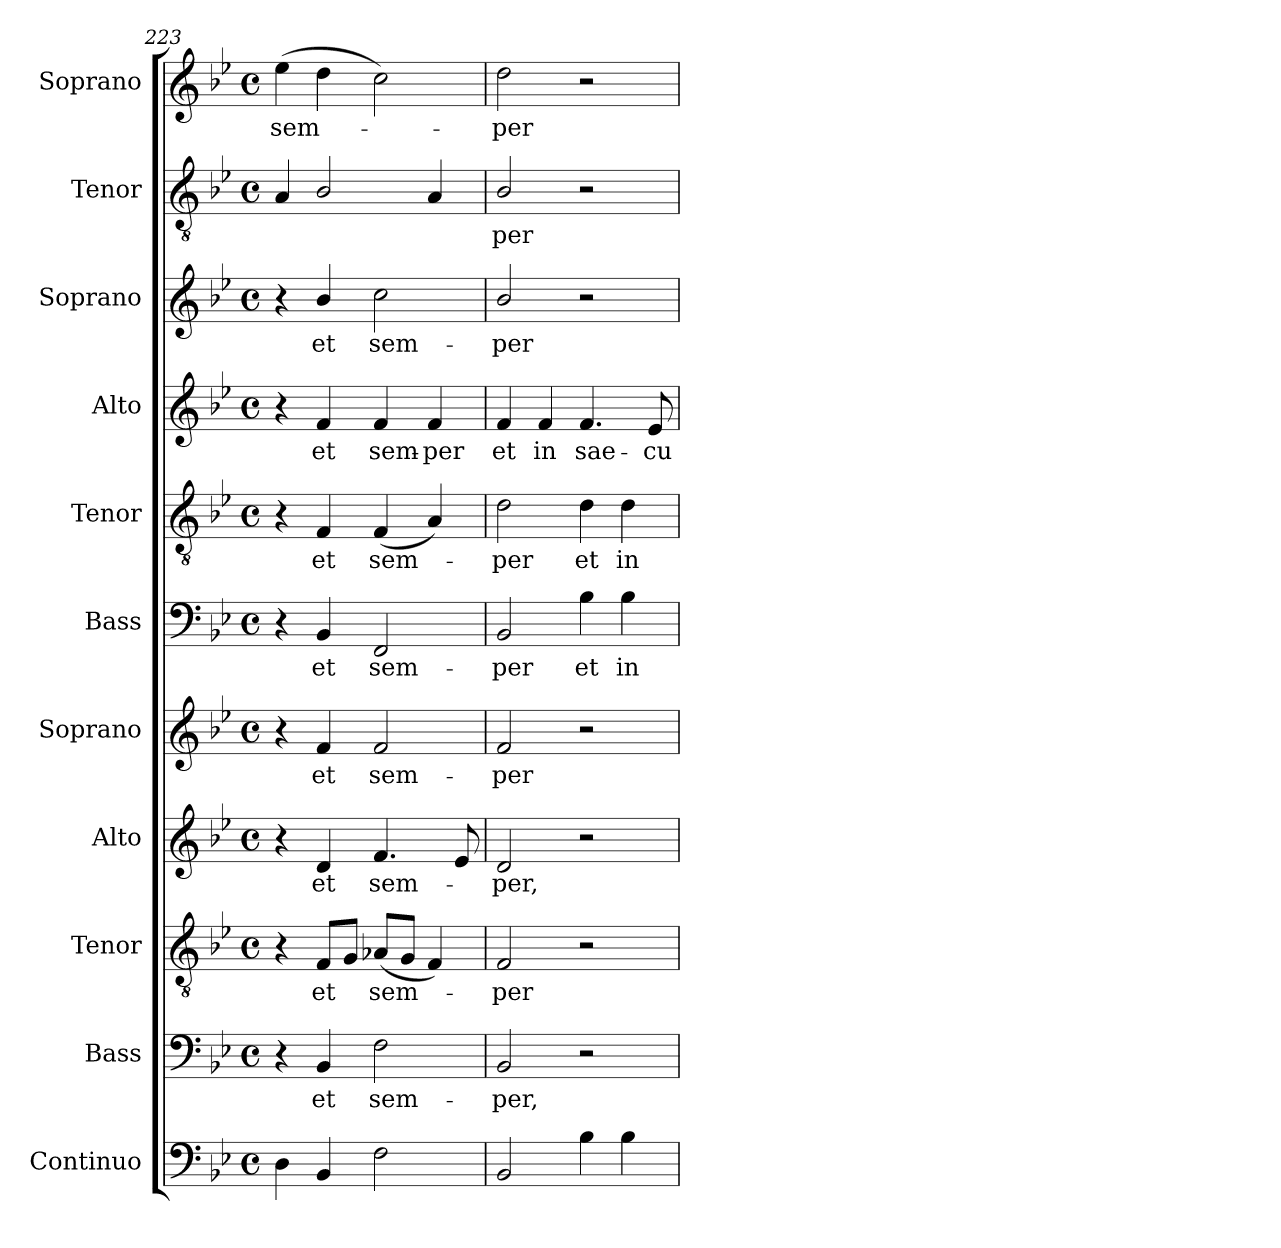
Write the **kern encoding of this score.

**kern	**kern	**text	**kern	**text	**kern	**text	**kern	**text	**kern	**text	**kern	**text	**kern	**text	**kern	**text	**kern	**text	**kern	**text
*part11	*part10	*part10	*part9	*part9	*part8	*part8	*part7	*part7	*part6	*part6	*part5	*part5	*part4	*part4	*part3	*part3	*part2	*part2	*part1	*part1
*staff11	*staff10	*staff10	*staff9	*staff9	*staff8	*staff8	*staff7	*staff7	*staff6	*staff6	*staff5	*staff5	*staff4	*staff4	*staff3	*staff3	*staff2	*staff2	*staff1	*staff1
*I"Continuo	*I"Bass	*	*I"Tenor	*	*I"Alto	*	*I"Soprano	*	*I"Bass	*	*I"Tenor	*	*I"Alto	*	*I"Soprano	*	*I"Tenor	*	*I"Soprano	*
*I'Cont.	*I'B.	*	*I'T.	*	*I'A.	*	*I'S.	*	*I'B.	*	*I'T.	*	*I'A.	*	*I'S.	*	*I'T.	*	*I'S.	*
*clefF4	*clefF4	*	*clefGv2	*	*clefG2	*	*clefG2	*	*clefF4	*	*clefGv2	*	*clefG2	*	*clefG2	*	*clefGv2	*	*clefG2	*
*	*	*	*ITrd7c12	*	*	*	*	*	*	*	*ITrd7c12	*	*	*	*	*	*ITrd7c12	*	*	*
*k[b-e-]	*k[b-e-]	*	*k[b-e-]	*	*k[b-e-]	*	*k[b-e-]	*	*k[b-e-]	*	*k[b-e-]	*	*k[b-e-]	*	*k[b-e-]	*	*k[b-e-]	*	*k[b-e-]	*
*B-:	*B-:	*	*B-:	*	*B-:	*	*B-:	*	*B-:	*	*B-:	*	*B-:	*	*B-:	*	*B-:	*	*B-:	*
*M4/4	*M4/4	*	*M4/4	*	*M4/4	*	*M4/4	*	*M4/4	*	*M4/4	*	*M4/4	*	*M4/4	*	*M4/4	*	*M4/4	*
*met(c)	*met(c)	*	*met(c)	*	*met(c)	*	*met(c)	*	*met(c)	*	*met(c)	*	*met(c)	*	*met(c)	*	*met(c)	*	*met(c)	*
=223	=223	=223	=223	=223	=223	=223	=223	=223	=223	=223	=223	=223	=223	=223	=223	=223	=223	=223	=223	=223
!	!	!	!	!	!	!	!	!	!	!	!	!	!	!	!	!	!	!	!	!LO:LY:b:color=#000000
4Di\	4r	.	4r	.	4r	.	4r	.	4r	.	4r	.	4r	.	4r	.	4AAi/	.	(4ee-i\	sem-
!	!	!LO:LY:b:color=#000000	!	!	!	!	!	!	!	!	!	!	!	!	!	!	!	!	!	!
!	!	!	!	!LO:LY:b:color=#000000	!	!	!	!	!	!	!	!	!	!	!	!	!	!	!	!
!	!	!	!	!	!	!LO:LY:b:color=#000000	!	!	!	!	!	!	!	!	!	!	!	!	!	!
!	!	!	!	!	!	!	!	!LO:LY:b:color=#000000	!	!	!	!	!	!	!	!	!	!	!	!
!	!	!	!	!	!	!	!	!	!	!LO:LY:b:color=#000000	!	!	!	!	!	!	!	!	!	!
!	!	!	!	!	!	!	!	!	!	!	!	!LO:LY:b:color=#000000	!	!	!	!	!	!	!	!
!	!	!	!	!	!	!	!	!	!	!	!	!	!	!LO:LY:b:color=#000000	!	!	!	!	!	!
!	!	!	!	!	!	!	!	!	!	!	!	!	!	!	!	!LO:LY:b:color=#000000	!	!	!	!
4BB-i/	4BB-i/	et	8FFi/L	et	4di/	et	4fi/	et	4BB-i/	et	4FFi/	et	4fi/	et	4b-i/	et	2BB-i/	.	4ddi\	.
.	.	.	8GGi/J	.	.	.	.	.	.	.	.	.	.	.	.	.	.	.	.	.
!	!	!LO:LY:b:color=#000000	!	!	!	!	!	!	!	!	!	!	!	!	!	!	!	!	!	!
!	!	!	!	!LO:LY:b:color=#000000	!	!	!	!	!	!	!	!	!	!	!	!	!	!	!	!
!	!	!	!	!	!	!LO:LY:b:color=#000000	!	!	!	!	!	!	!	!	!	!	!	!	!	!
!	!	!	!	!	!	!	!	!LO:LY:b:color=#000000	!	!	!	!	!	!	!	!	!	!	!	!
!	!	!	!	!	!	!	!	!	!	!LO:LY:b:color=#000000	!	!	!	!	!	!	!	!	!	!
!	!	!	!	!	!	!	!	!	!	!	!	!LO:LY:b:color=#000000	!	!	!	!	!	!	!	!
!	!	!	!	!	!	!	!	!	!	!	!	!	!	!LO:LY:b:color=#000000	!	!	!	!	!	!
!	!	!	!	!	!	!	!	!	!	!	!	!	!	!	!	!LO:LY:b:color=#000000	!	!	!	!
2Fi\	2Fi\	sem-	(8AA-Xi/L	sem-	4.fi/	sem-	2fi/	sem-	2FFi/	sem-	(4FFi/	sem-	4fi/	sem-	2cci\	sem-	.	.	2cci\)	.
.	.	.	8GGi/J	.	.	.	.	.	.	.	.	.	.	.	.	.	.	.	.	.
!	!	!	!	!	!	!	!	!	!	!	!	!	!	!LO:LY:b:color=#000000	!	!	!	!	!	!
.	.	.	4FFi/)	.	.	.	.	.	.	.	4AAi/)	.	4fi/	-per	.	.	4AAi/	.	.	.
.	.	.	.	.	8e-i/	.	.	.	.	.	.	.	.	.	.	.	.	.	.	.
=224	=224	=224	=224	=224	=224	=224	=224	=224	=224	=224	=224	=224	=224	=224	=224	=224	=224	=224	=224	=224
!	!	!LO:LY:b:color=#000000	!	!	!	!	!	!	!	!	!	!	!	!	!	!	!	!	!	!
!	!	!	!	!LO:LY:b:color=#000000	!	!	!	!	!	!	!	!	!	!	!	!	!	!	!	!
!	!	!	!	!	!	!LO:LY:b:color=#000000	!	!	!	!	!	!	!	!	!	!	!	!	!	!
!	!	!	!	!	!	!	!	!LO:LY:b:color=#000000	!	!	!	!	!	!	!	!	!	!	!	!
!	!	!	!	!	!	!	!	!	!	!LO:LY:b:color=#000000	!	!	!	!	!	!	!	!	!	!
!	!	!	!	!	!	!	!	!	!	!	!	!LO:LY:b:color=#000000	!	!	!	!	!	!	!	!
!	!	!	!	!	!	!	!	!	!	!	!	!	!	!LO:LY:b:color=#000000	!	!	!	!	!	!
!	!	!	!	!	!	!	!	!	!	!	!	!	!	!	!	!LO:LY:b:color=#000000	!	!	!	!
!	!	!	!	!	!	!	!	!	!	!	!	!	!	!	!	!	!	!LO:LY:b:color=#000000	!	!
!	!	!	!	!	!	!	!	!	!	!	!	!	!	!	!	!	!	!	!	!LO:LY:b:color=#000000
2BB-i/	2BB-i/	-per,	2FFi/	-per	2di/	-per,	2fi/	-per	2BB-i/	-per	2Di\	-per	4fi/	et	2b-i/	-per	2BB-i/	-per	2ddi\	-per
!	!	!	!	!	!	!	!	!	!	!	!	!	!	!LO:LY:b:color=#000000	!	!	!	!	!	!
.	.	.	.	.	.	.	.	.	.	.	.	.	4fi/	in	.	.	.	.	.	.
!	!	!	!	!	!	!	!	!	!	!LO:LY:b:color=#000000	!	!	!	!	!	!	!	!	!	!
!	!	!	!	!	!	!	!	!	!	!	!	!LO:LY:b:color=#000000	!	!	!	!	!	!	!	!
!	!	!	!	!	!	!	!	!	!	!	!	!	!	!LO:LY:b:color=#000000	!	!	!	!	!	!
4B-i\	2r	.	2r	.	2r	.	2r	.	4B-i\	et	4Di\	et	4.fi/	sae-	2r	.	2r	.	2r	.
!	!	!	!	!	!	!	!	!	!	!LO:LY:b:color=#000000	!	!	!	!	!	!	!	!	!	!
!	!	!	!	!	!	!	!	!	!	!	!	!LO:LY:b:color=#000000	!	!	!	!	!	!	!	!
4B-i\	.	.	.	.	.	.	.	.	4B-i\	in	4Di\	in	.	.	.	.	.	.	.	.
!	!	!	!	!	!	!	!	!	!	!	!	!	!	!LO:LY:b:color=#000000	!	!	!	!	!	!
.	.	.	.	.	.	.	.	.	.	.	.	.	8e-i/	-cu-	.	.	.	.	.	.
=	=	=	=	=	=	=	=	=	=	=	=	=	=	=	=	=	=	=	=	=
*-	*-	*-	*-	*-	*-	*-	*-	*-	*-	*-	*-	*-	*-	*-	*-	*-	*-	*-	*-	*-
